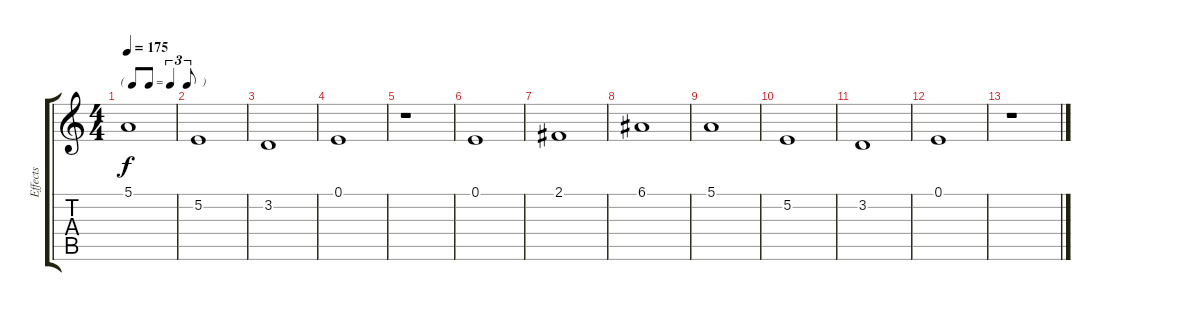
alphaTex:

\track ("Effects" "Effects") {instrument recorder}
\staff {score tabs}
\tuning (E4 B3 G3 D3 A2 E2) {hide}
\ts (4 4)
\tf triplet8th
\tempo 175
\clef g2
\ks c
5.1.1{dy f} |
5.2.1 |
3.2.1 |
0.1.1 |
r.1 |
0.1.1 |
2.1.1 |
6.1.1 |
5.1.1 |
5.2.1 |
3.2.1 |
0.1.1 |
r.1{volume 13 instrument recorder}
